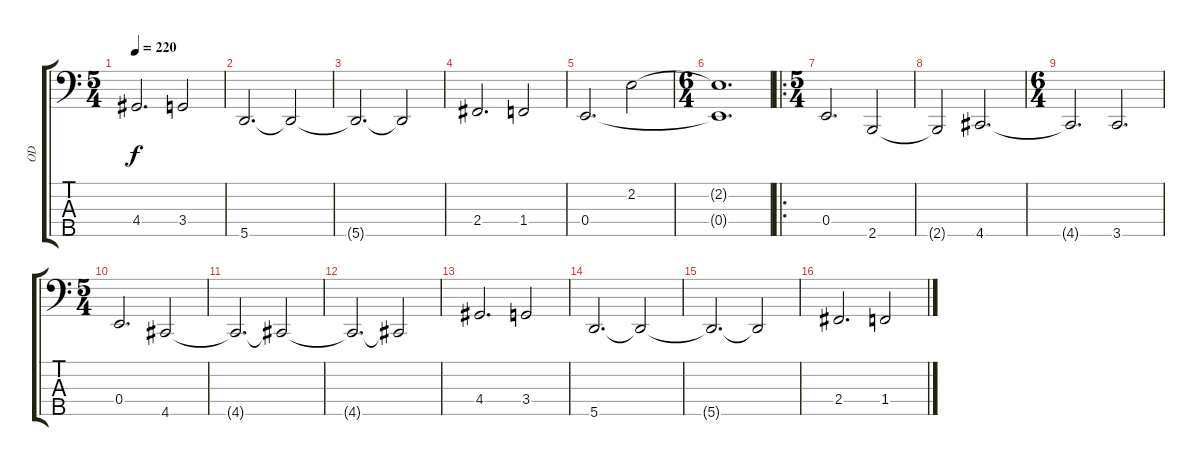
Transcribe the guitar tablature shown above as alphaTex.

\track ("OD" "OD") {instrument overdrivenguitar bank 255}
\staff {score tabs}
\tuning (G2 D2 A1 E1 A0) {hide}
\ts (5 4)
\tempo 220
\clef f4
\ks c
4.4.2{d dy f} 3.4.2 |
5.5.2{d} 5.5{t}.2 |
5.5{t}.2{d} 5.5{t}.2 |
2.4.2{d} 1.4.2 |
0.4.2{d} 2.2.2 |
\ts (6 4)
(2.2{t} 0.4{t}).1{d} |
\ro
\ts (5 4)
0.4.2{d} 2.5.2 |
2.5{t}.2 4.5.2{d} |
\ts (6 4)
4.5{t}.2{d} 3.5.2{d} |
\ts (5 4)
0.4.2{d} 4.5.2 |
4.5{t}.2{d} 4.5{t}.2 |
4.5{t}.2{d} 4.5{t}.2 |
4.4.2{d} 3.4.2 |
5.5.2{d} 5.5{t}.2 |
5.5{t}.2{d} 5.5{t}.2 |
2.4.2{d} 1.4.2
